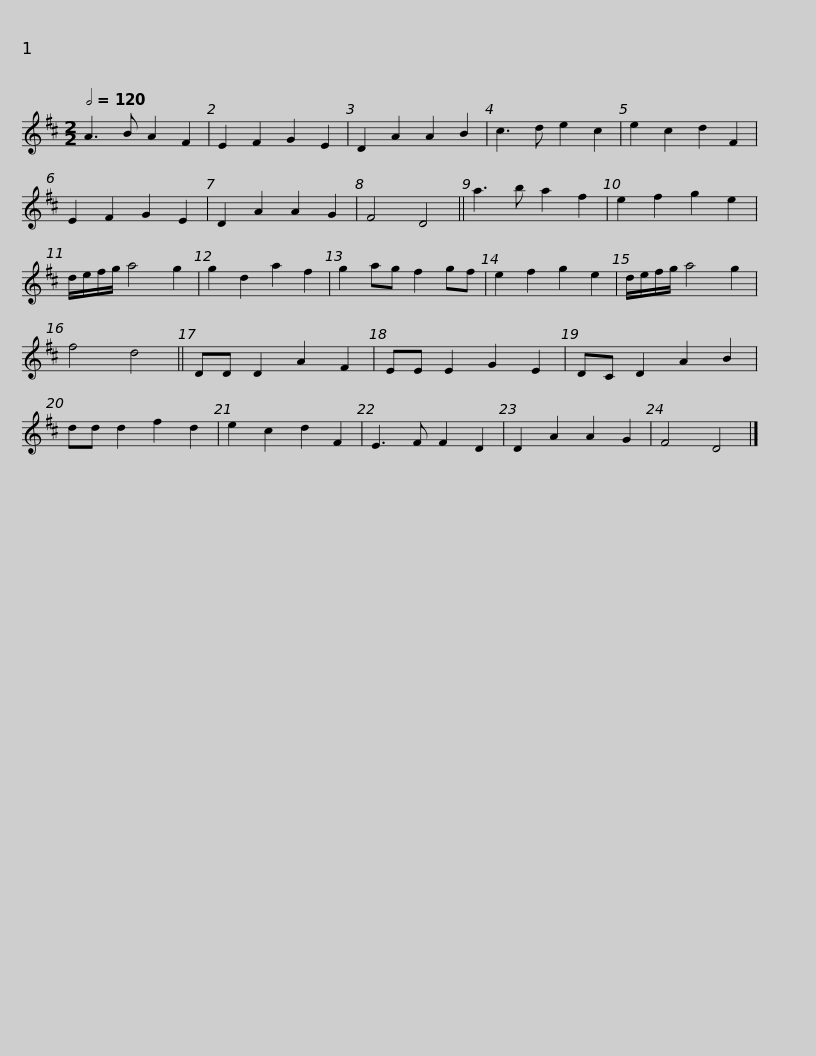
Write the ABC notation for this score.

X:1
L:1/8
Q:1/2=120
M:2/2
I:linebreak $
K:D
V:1 treble
V:1
 A3 B A2 F2 | E2 F2 G2 E2 | D2 A2 A2 B2 | c3 d e2 c2 | e2 c2 d2 F2 | %5
 E2 F2 G2 E2 | D2 A2 A2 G2 | F4 D4 || a3 b a2 f2 | e2 f2 g2 e2 |$ %10
 d/e/f/g/ a4 g2 | g2 d2 a2 f2 | g2 ag f2 gf | e2 f2 g2 e2 | d/e/f/g/ a4 g2 | %15
 f4 d4 || DD D2 A2 F2 | EE E2 G2 E2 |$ DC D2 A2 B2 | dd d2 f2 d2 | %20
 e2 c2 d2 F2 | E3 F F2 D2 | D2 A2 A2 G2 | F4 D4 |] %24
